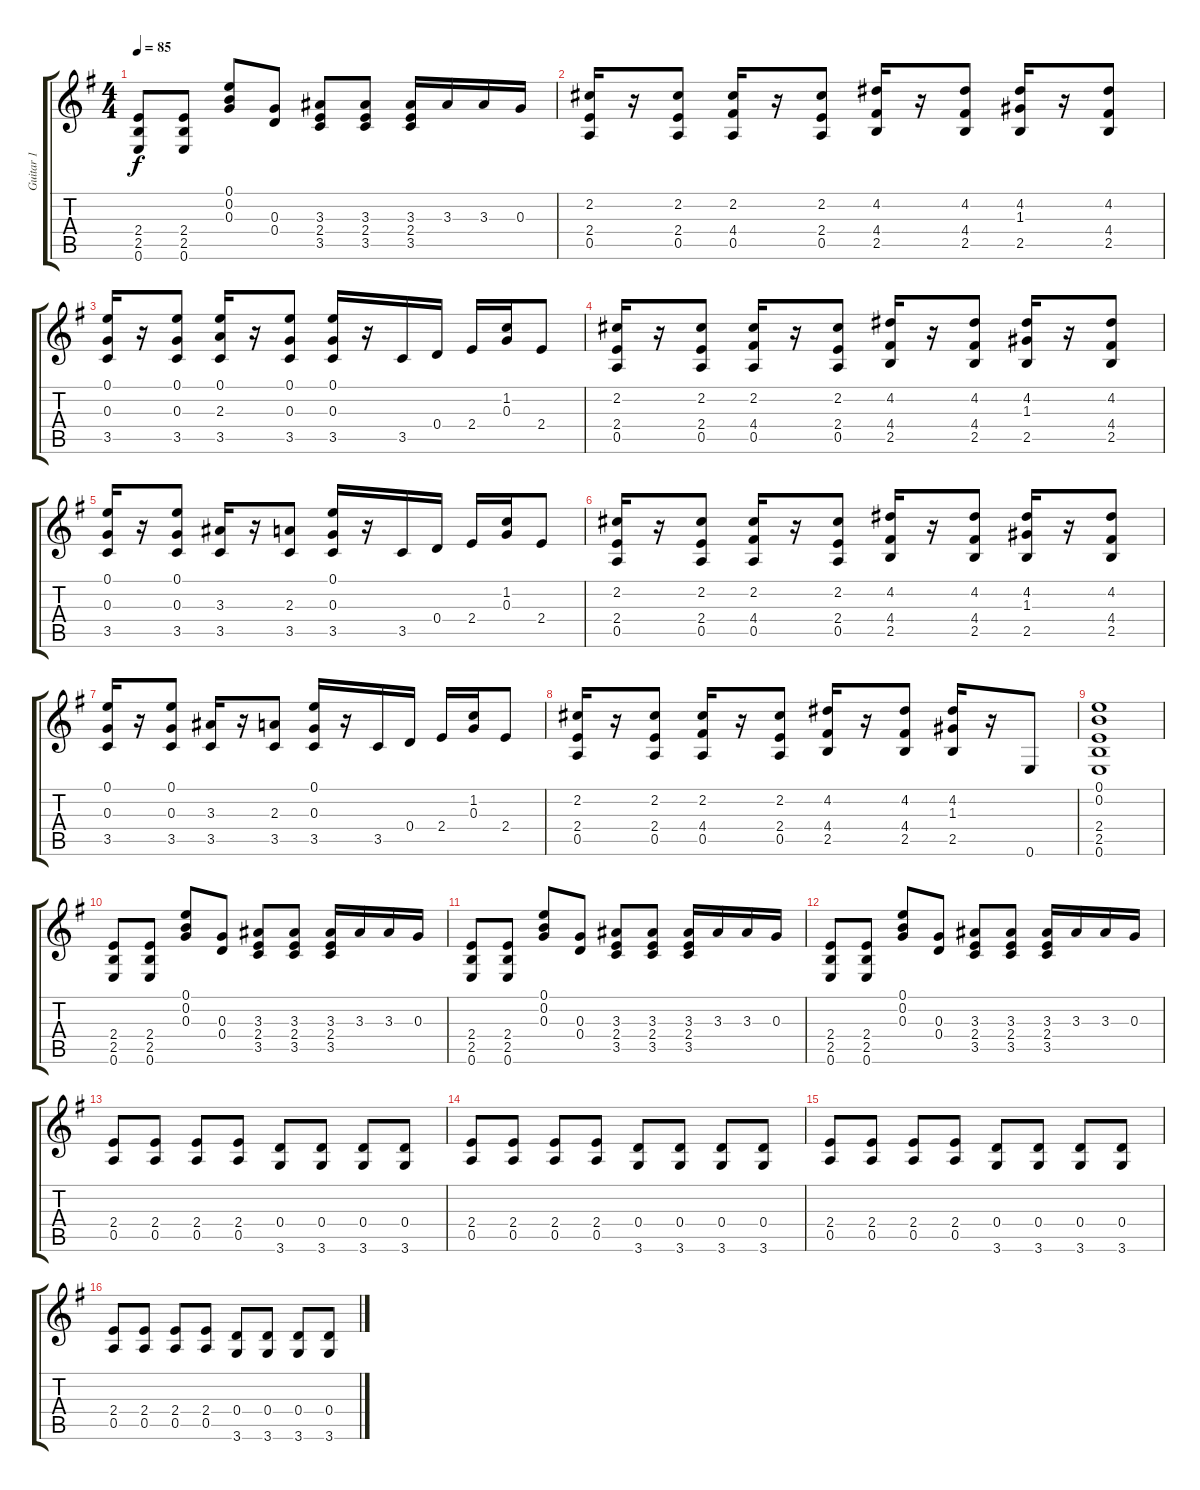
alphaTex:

\track ("Guitar 1" "Guitar 1") {instrument overdrivenguitar}
\staff {score tabs}
\tuning (E4 B3 G3 D3 A2 E2) {hide}
\ts (4 4)
\tempo 85
\clef g2
\ks eminor
(2.4 2.5 0.6).8{dy f} (2.4 2.5 0.6).8 (0.1 0.2 0.3).8 (0.3 0.4).8 (3.3 2.4 3.5).8 (3.3 2.4 3.5).8 (3.3 2.4 3.5).16 3.3.16 3.3.16 0.3.16 |
(2.2 2.4 0.5).16 r.16 (2.2 2.4 0.5).8 (2.2 4.4 0.5).16 r.16 (2.2 2.4 0.5).8 (4.2 4.4 2.5).16 r.16 (4.2 4.4 2.5).8 (4.2 1.3 2.5).16 r.16 (4.2 4.4 2.5).8 |
(0.1 0.3 3.5).16 r.16 (0.1 0.3 3.5).8 (0.1 2.3 3.5).16 r.16 (0.1 0.3 3.5).8 (0.1 0.3 3.5).16 r.16 3.5.16 0.4.16 2.4.16 (1.2 0.3).16 2.4.8 |
(2.2 2.4 0.5).16 r.16 (2.2 2.4 0.5).8 (2.2 4.4 0.5).16 r.16 (2.2 2.4 0.5).8 (4.2 4.4 2.5).16 r.16 (4.2 4.4 2.5).8 (4.2 1.3 2.5).16 r.16 (4.2 4.4 2.5).8 |
(0.1 0.3 3.5).16 r.16 (0.1 0.3 3.5).8 (3.3 3.5).16 r.16 (2.3 3.5).8 (0.1 0.3 3.5).16 r.16 3.5.16 0.4.16 2.4.16 (1.2 0.3).16 2.4.8 |
(2.2 2.4 0.5).16 r.16 (2.2 2.4 0.5).8 (2.2 4.4 0.5).16 r.16 (2.2 2.4 0.5).8 (4.2 4.4 2.5).16 r.16 (4.2 4.4 2.5).8 (4.2 1.3 2.5).16 r.16 (4.2 4.4 2.5).8 |
(0.1 0.3 3.5).16 r.16 (0.1 0.3 3.5).8 (3.3 3.5).16 r.16 (2.3 3.5).8 (0.1 0.3 3.5).16 r.16 3.5.16 0.4.16 2.4.16 (1.2 0.3).16 2.4.8 |
(2.2 2.4 0.5).16 r.16 (2.2 2.4 0.5).8 (2.2 4.4 0.5).16 r.16 (2.2 2.4 0.5).8 (4.2 4.4 2.5).16 r.16 (4.2 4.4 2.5).8 (4.2 1.3 2.5).16 r.16 0.6.8 |
(0.1 0.2 2.4 2.5 0.6).1 |
(2.4 2.5 0.6).8 (2.4 2.5 0.6).8 (0.1 0.2 0.3).8 (0.3 0.4).8 (3.3 2.4 3.5).8 (3.3 2.4 3.5).8 (3.3 2.4 3.5).16 3.3.16 3.3.16 0.3.16 |
(2.4 2.5 0.6).8 (2.4 2.5 0.6).8 (0.1 0.2 0.3).8 (0.3 0.4).8 (3.3 2.4 3.5).8 (3.3 2.4 3.5).8 (3.3 2.4 3.5).16 3.3.16 3.3.16 0.3.16 |
(2.4 2.5 0.6).8 (2.4 2.5 0.6).8 (0.1 0.2 0.3).8 (0.3 0.4).8 (3.3 2.4 3.5).8 (3.3 2.4 3.5).8 (3.3 2.4 3.5).16 3.3.16 3.3.16 0.3.16 |
(2.4 0.5).8 (2.4 0.5).8 (2.4 0.5).8 (2.4 0.5).8 (0.4 3.6).8 (0.4 3.6).8 (0.4 3.6).8 (0.4 3.6).8 |
(2.4 0.5).8 (2.4 0.5).8 (2.4 0.5).8 (2.4 0.5).8 (0.4 3.6).8 (0.4 3.6).8 (0.4 3.6).8 (0.4 3.6).8 |
(2.4 0.5).8 (2.4 0.5).8 (2.4 0.5).8 (2.4 0.5).8 (0.4 3.6).8 (0.4 3.6).8 (0.4 3.6).8 (0.4 3.6).8 |
(2.4 0.5).8 (2.4 0.5).8 (2.4 0.5).8 (2.4 0.5).8 (0.4 3.6).8 (0.4 3.6).8 (0.4 3.6).8 (0.4 3.6).8
